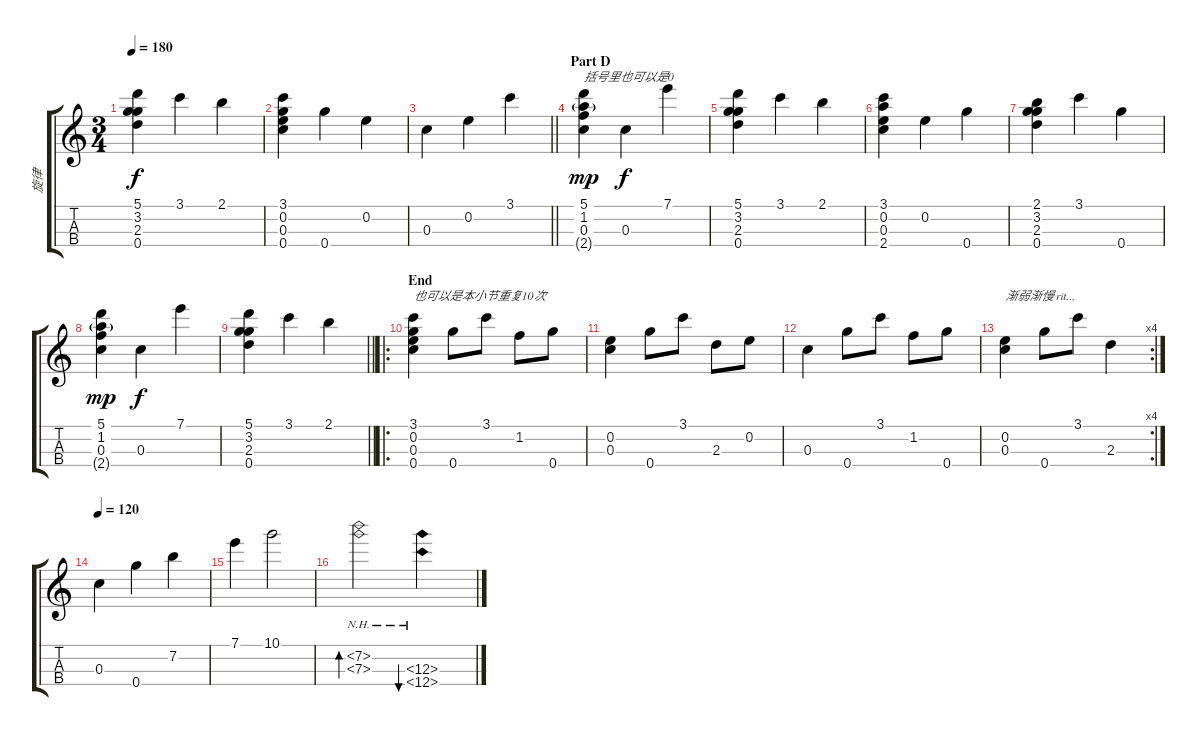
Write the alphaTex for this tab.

\track ("旋律" "旋律") {instrument acousticguitarnylon}
\staff {score tabs}
\tuning (A4 E4 C4 G4) {hide}
\ts (3 4)
\tempo 180
\clef g2
\ks c
(5.1 3.2 2.3 0.4).4{dy f} 3.1.4 2.1.4 |
(3.1 0.2 0.3 0.4).4 0.4.4 0.2.4 |
\barLineRight lightlight
0.3.4 0.2.4 3.1.4 |
\section ("" "Part D")
(5.1 1.2 0.3 2.4{g}).4{txt "括号里也可以是0" dy mp} 0.3.4{dy f} 7.1.4 |
(5.1 3.2 2.3 0.4).4 3.1.4 2.1.4 |
(3.1 0.2 0.3 2.4).4 0.2.4 0.4.4 |
(2.1 3.2 2.3 0.4).4 3.1.4 0.4.4 |
(5.1 1.2 0.3 2.4{g}).4{dy mp} 0.3.4{dy f} 7.1.4 |
\barLineRight lightlight
(5.1 3.2 2.3 0.4).4 3.1.4 2.1.4 |
\ro
\section ("" "End")
(3.1 0.2 0.3 0.4).4{txt "也可以是本小节重复10次"} 0.4.8 3.1.8 1.2.8 0.4.8 |
(0.2 0.3).4 0.4.8 3.1.8 2.3.8 0.2.8 |
0.3.4 0.4.8 3.1.8 1.2.8 0.4.8 |
\rc 4
(0.2 0.3).4{txt "渐弱渐慢 rit..."} 0.4.8 3.1.8 2.3.4 |
\tempo 120
0.3.4 0.4.4 7.2.4 |
7.1.4 10.1.2 |
(7.2{nh} 7.3{nh}).2{bd 60} (12.3{nh} 12.4{nh}).4{bu 60}
